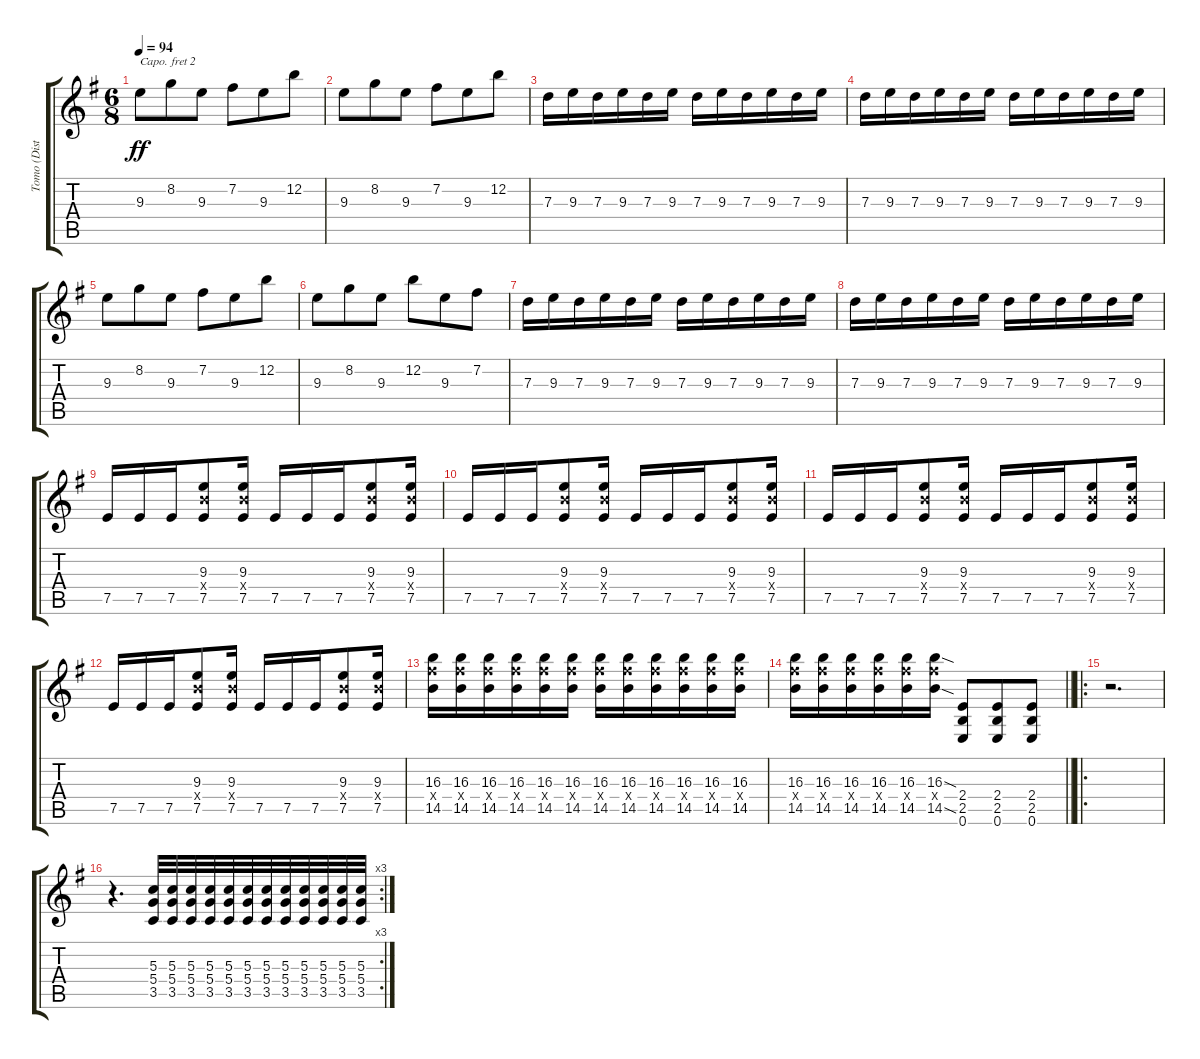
\track ("Tomo (Distortion)" "Tomo (Dist") {instrument distortionguitar}
\staff {score tabs}
\capo 2
\tuning (D4 A3 F3 C3 G2 D2) {hide}
\ts (6 8)
\tempo 94
\clef g2
\ks g
9.3.8{dy ff} 8.2.8 9.3.8 7.2.8 9.3.8 12.2.8 |
9.3.8 8.2.8 9.3.8 7.2.8 9.3.8 12.2.8 |
7.3.16 9.3.16 7.3.16 9.3.16 7.3.16 9.3.16 7.3.16 9.3.16 7.3.16 9.3.16 7.3.16 9.3.16 |
7.3.16 9.3.16 7.3.16 9.3.16 7.3.16 9.3.16 7.3.16 9.3.16 7.3.16 9.3.16 7.3.16 9.3.16 |
9.3.8 8.2.8 9.3.8 7.2.8 9.3.8 12.2.8 |
9.3.8 8.2.8 9.3.8 12.2.8 9.3.8 7.2.8 |
7.3.16 9.3.16 7.3.16 9.3.16 7.3.16 9.3.16 7.3.16 9.3.16 7.3.16 9.3.16 7.3.16 9.3.16 |
7.3.16 9.3.16 7.3.16 9.3.16 7.3.16 9.3.16 7.3.16 9.3.16 7.3.16 9.3.16 7.3.16 9.3.16 |
7.5.16 7.5.16 7.5.16 (9.3 9.4{x} 7.5).8 (9.3 9.4{x} 7.5).16 7.5.16 7.5.16 7.5.16 (9.3 9.4{x} 7.5).8 (9.3 9.4{x} 7.5).16 |
7.5.16 7.5.16 7.5.16 (9.3 9.4{x} 7.5).8 (9.3 9.4{x} 7.5).16 7.5.16 7.5.16 7.5.16 (9.3 9.4{x} 7.5).8 (9.3 9.4{x} 7.5).16 |
7.5.16 7.5.16 7.5.16 (9.3 9.4{x} 7.5).8 (9.3 9.4{x} 7.5).16 7.5.16 7.5.16 7.5.16 (9.3 9.4{x} 7.5).8 (9.3 9.4{x} 7.5).16 |
7.5.16 7.5.16 7.5.16 (9.3 9.4{x} 7.5).8 (9.3 9.4{x} 7.5).16 7.5.16 7.5.16 7.5.16 (9.3 9.4{x} 7.5).8 (9.3 9.4{x} 7.5).16 |
(16.3 16.4{x} 14.5).16 (16.3 16.4{x} 14.5).16 (16.3 16.4{x} 14.5).16 (16.3 16.4{x} 14.5).16 (16.3 16.4{x} 14.5).16 (16.3 16.4{x} 14.5).16 (16.3 16.4{x} 14.5).16 (16.3 16.4{x} 14.5).16 (16.3 16.4{x} 14.5).16 (16.3 16.4{x} 14.5).16 (16.3 16.4{x} 14.5).16 (16.3 16.4{x} 14.5).16 |
\barLineRight lightlight
(16.3 16.4{x} 14.5).16 (16.3 16.4{x} 14.5).16 (16.3 16.4{x} 14.5).16 (16.3 16.4{x} 14.5).16 (16.3 16.4{x} 14.5).16 (16.3{sod} 16.4{x} 14.5{sod}).16 (2.4 2.5 0.6).8 (2.4 2.5 0.6).8 (2.4 2.5 0.6).8 |
\ro
r.2{d} |
\rc 3
r.4{d} (5.3 5.4 3.5).32 (5.3 5.4 3.5).32 (5.3 5.4 3.5).32 (5.3 5.4 3.5).32 (5.3 5.4 3.5).32 (5.3 5.4 3.5).32 (5.3 5.4 3.5).32 (5.3 5.4 3.5).32 (5.3 5.4 3.5).32 (5.3 5.4 3.5).32 (5.3 5.4 3.5).32 (5.3 5.4 3.5).32
